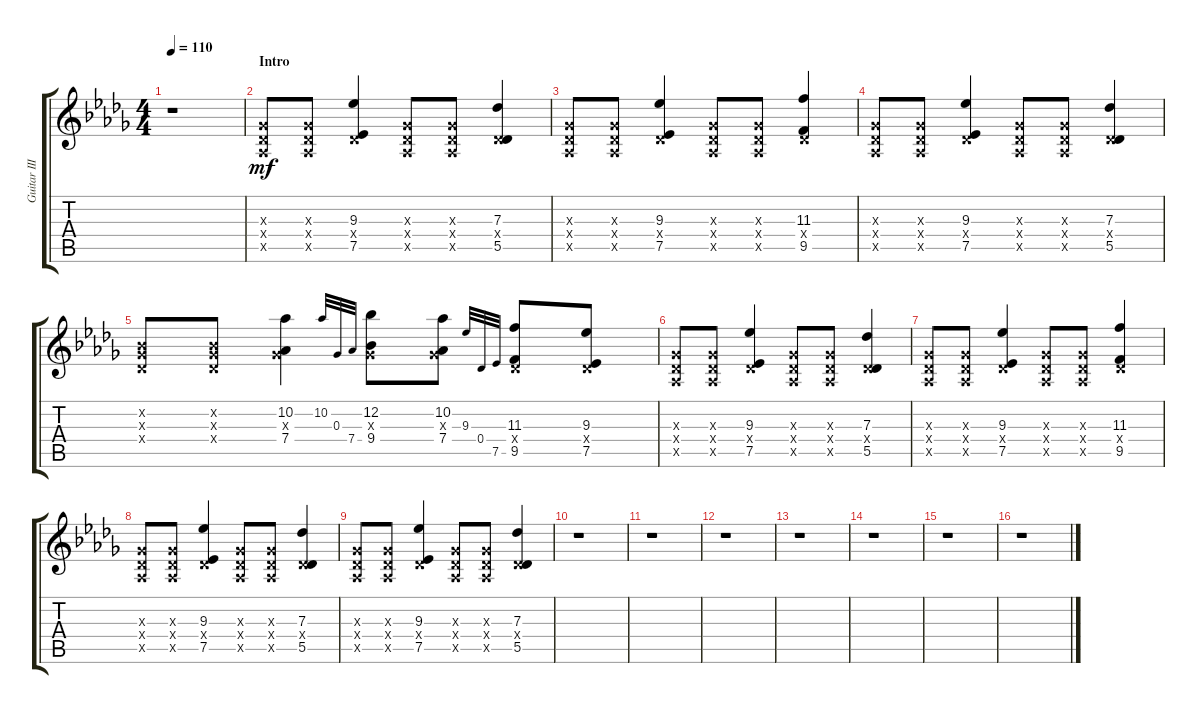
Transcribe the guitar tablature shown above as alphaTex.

\track ("Guitar Ⅲ" "Guitar Ⅲ") {instrument overdrivenguitar}
\staff {score tabs}
\tuning (Eb4 Bb3 Gb3 Db3 Ab2 Eb2) {hide}
\ts (4 4)
\tempo 110
\clef g2
\ks db
r.1{dy mf instrument overdrivenguitar} |
\section ("" "Intro")
(0.3{x} 0.4{x} 0.5{x}).8 (0.3{x} 0.4{x} 0.5{x}).8 (9.3 0.4{x} 7.5).4 (0.3{x} 0.4{x} 0.5{x}).8 (0.3{x} 0.4{x} 0.5{x}).8 (7.3 0.4{x} 5.5).4 |
(0.3{x} 0.4{x} 0.5{x}).8 (0.3{x} 0.4{x} 0.5{x}).8 (9.3 0.4{x} 7.5).4 (0.3{x} 0.4{x} 0.5{x}).8 (0.3{x} 0.4{x} 0.5{x}).8 (11.3 0.4{x} 9.5).4 |
(0.3{x} 0.4{x} 0.5{x}).8 (0.3{x} 0.4{x} 0.5{x}).8 (9.3 0.4{x} 7.5).4 (0.3{x} 0.4{x} 0.5{x}).8 (0.3{x} 0.4{x} 0.5{x}).8 (7.3 0.4{x} 5.5).4 |
(0.2{x} 0.3{x} 0.4{x}).8 (0.2{x} 0.3{x} 0.4{x}).8 (10.2 0.3{x} 7.4).4 10.2.32{gr onbeat} 0.3.32{gr onbeat} 7.4.32{gr onbeat} (12.2 0.3{x} 9.4).8 (10.2 0.3{x} 7.4).8 9.3.32{gr onbeat} 0.4.32{gr onbeat} 7.5.32{gr onbeat} (11.3 0.4{x} 9.5).8 (9.3 0.4{x} 7.5).8 |
(0.3{x} 0.4{x} 0.5{x}).8 (0.3{x} 0.4{x} 0.5{x}).8 (9.3 0.4{x} 7.5).4 (0.3{x} 0.4{x} 0.5{x}).8 (0.3{x} 0.4{x} 0.5{x}).8 (7.3 0.4{x} 5.5).4 |
(0.3{x} 0.4{x} 0.5{x}).8 (0.3{x} 0.4{x} 0.5{x}).8 (9.3 0.4{x} 7.5).4 (0.3{x} 0.4{x} 0.5{x}).8 (0.3{x} 0.4{x} 0.5{x}).8 (11.3 0.4{x} 9.5).4 |
(0.3{x} 0.4{x} 0.5{x}).8 (0.3{x} 0.4{x} 0.5{x}).8 (9.3 0.4{x} 7.5).4 (0.3{x} 0.4{x} 0.5{x}).8 (0.3{x} 0.4{x} 0.5{x}).8 (7.3 0.4{x} 5.5).4 |
(0.3{x} 0.4{x} 0.5{x}).8 (0.3{x} 0.4{x} 0.5{x}).8 (9.3 0.4{x} 7.5).4 (0.3{x} 0.4{x} 0.5{x}).8 (0.3{x} 0.4{x} 0.5{x}).8 (7.3 0.4{x} 5.5).4 |
\section ("" "")
r.1 |
r.1 |
r.1 |
r.1 |
r.1 |
r.1 |
r.1
